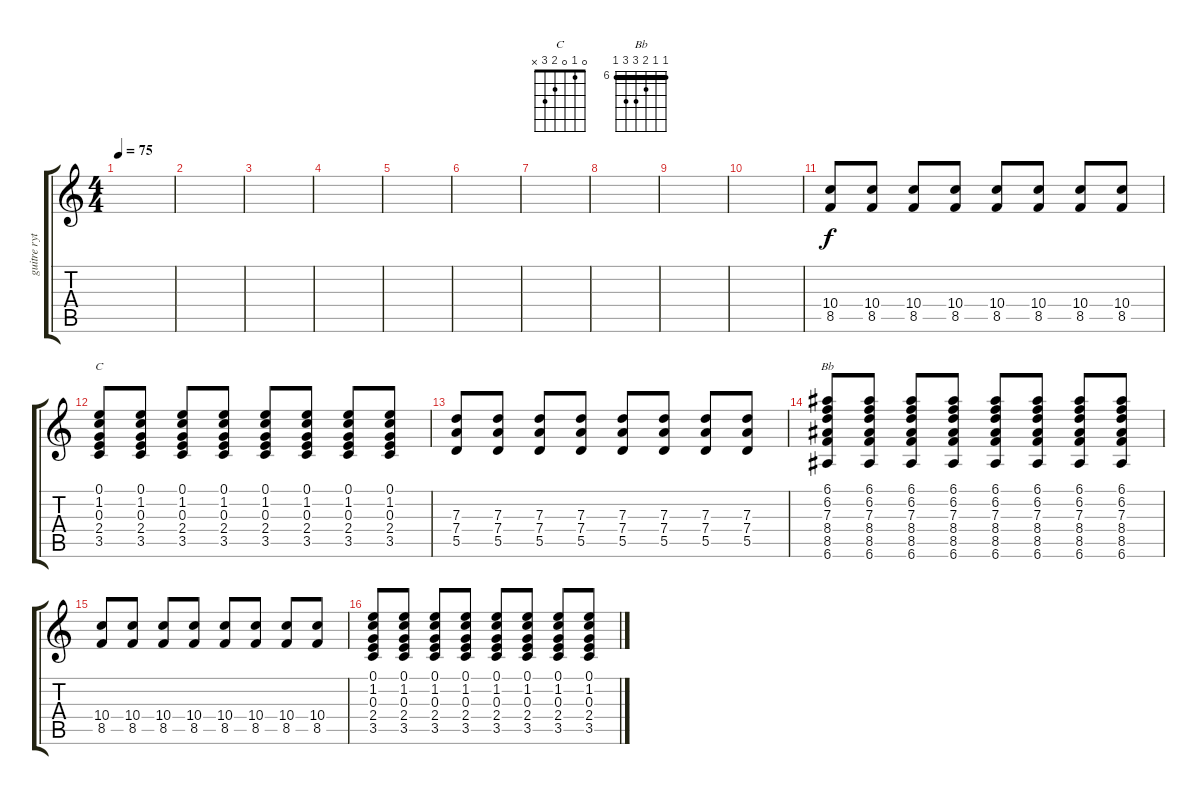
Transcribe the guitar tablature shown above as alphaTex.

\track ("guitre rytmique ( nicolas )" "guitre ryt") {instrument overdrivenguitar}
\staff {score tabs}
\tuning (E4 B3 G3 D3 A2 E2) {hide}
\chord ("C" 0 1 0 2 3 x)
\chord ("Bb" 6 6 7 8 8 6) {firstfret 6 barre 6}
\ts (4 4)
\tempo 75
\clef g2
\ks c
|
|
|
|
|
|
|
|
|
|
(10.4 8.5).8 (10.4 8.5).8 (10.4 8.5).8 (10.4 8.5).8 (10.4 8.5).8 (10.4 8.5).8 (10.4 8.5).8 (10.4 8.5).8 |
(0.1 1.2 0.3 2.4 3.5).8{ch "C" instrument overdrivenguitar} (0.1 1.2 0.3 2.4 3.5).8 (0.1 1.2 0.3 2.4 3.5).8 (0.1 1.2 0.3 2.4 3.5).8 (0.1 1.2 0.3 2.4 3.5).8 (0.1 1.2 0.3 2.4 3.5).8 (0.1 1.2 0.3 2.4 3.5).8 (0.1 1.2 0.3 2.4 3.5).8 |
(7.3 7.4 5.5).8 (7.3 7.4 5.5).8 (7.3 7.4 5.5).8 (7.3 7.4 5.5).8 (7.3 7.4 5.5).8 (7.3 7.4 5.5).8 (7.3 7.4 5.5).8 (7.3 7.4 5.5).8 |
(6.1 6.2 7.3 8.4 8.5 6.6).8{ch "Bb"} (6.1 6.2 7.3 8.4 8.5 6.6).8 (6.1 6.2 7.3 8.4 8.5 6.6).8 (6.1 6.2 7.3 8.4 8.5 6.6).8 (6.1 6.2 7.3 8.4 8.5 6.6).8 (6.1 6.2 7.3 8.4 8.5 6.6).8 (6.1 6.2 7.3 8.4 8.5 6.6).8 (6.1 6.2 7.3 8.4 8.5 6.6).8 |
(10.4 8.5).8 (10.4 8.5).8 (10.4 8.5).8 (10.4 8.5).8 (10.4 8.5).8 (10.4 8.5).8 (10.4 8.5).8 (10.4 8.5).8 |
(0.1 1.2 0.3 2.4 3.5).8 (0.1 1.2 0.3 2.4 3.5).8 (0.1 1.2 0.3 2.4 3.5).8 (0.1 1.2 0.3 2.4 3.5).8 (0.1 1.2 0.3 2.4 3.5).8 (0.1 1.2 0.3 2.4 3.5).8 (0.1 1.2 0.3 2.4 3.5).8 (0.1 1.2 0.3 2.4 3.5).8
